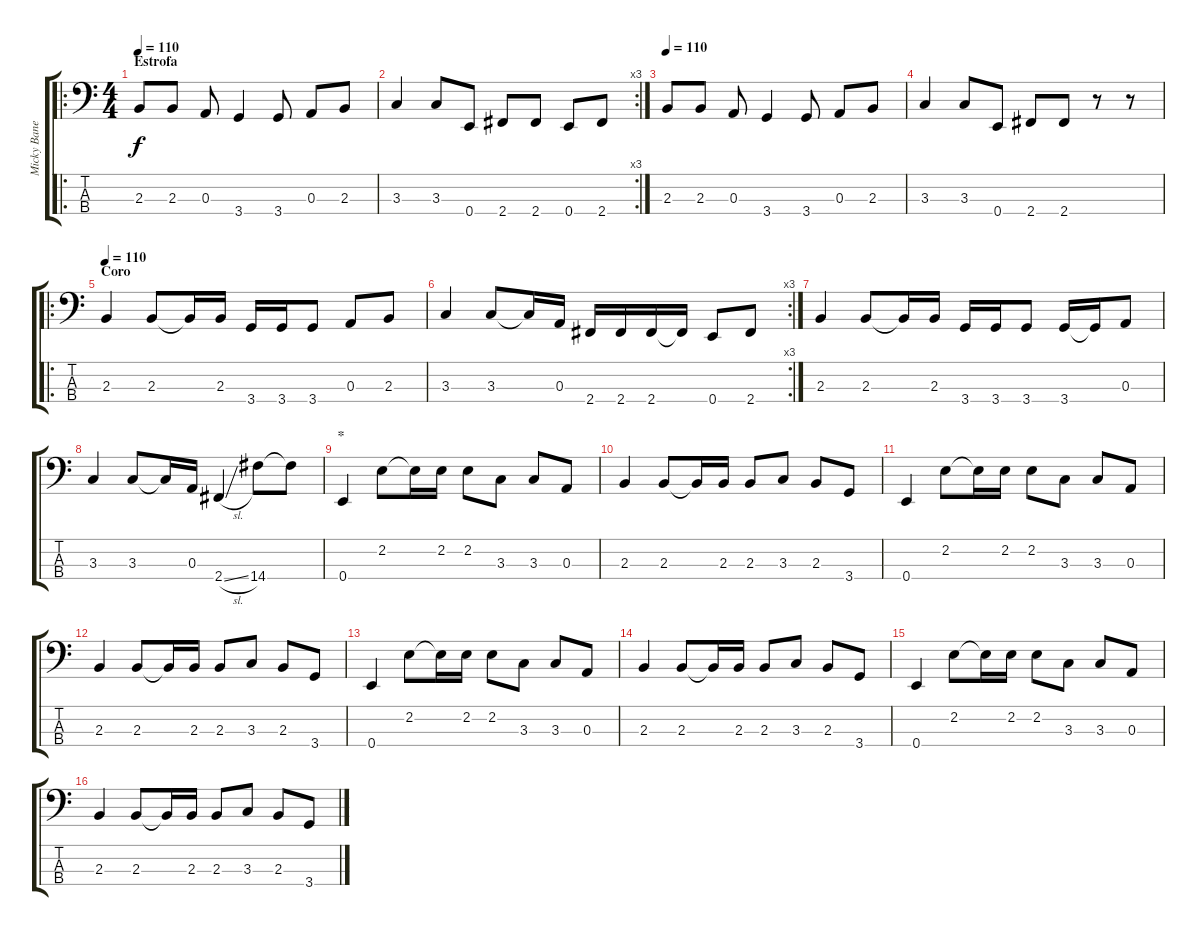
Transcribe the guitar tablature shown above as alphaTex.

\track ("Micky Bane" "Micky Bane") {instrument electricbasspick}
\staff {score tabs}
\tuning (G2 D2 A1 E1) {hide}
\ro
\ts (4 4)
\section ("" "Estrofa")
\tempo 110
\clef f4
\ks c
2.3.8{dy f} 2.3.8 0.3.8 3.4.4 3.4.8 0.3.8 2.3.8 |
\rc 3
3.3.4 3.3.8 0.4.8 2.4.8 2.4.8 0.4.8 2.4.8 |
\tempo 110
2.3.8 2.3.8 0.3.8 3.4.4 3.4.8 0.3.8 2.3.8 |
3.3.4 3.3.8 0.4.8 2.4.8 2.4.8 r.8 r.8 |
\ro
\section ("" "Coro")
\tempo 110
2.3.4 2.3.8 2.3{t}.16 2.3.16 3.4.16 3.4.16 3.4.8 0.3.8 2.3.8 |
\rc 3
3.3.4 3.3.8 3.3{t}.16 0.3.16 2.4.16 2.4.16 2.4.16 2.4{t}.16 0.4.8 2.4.8 |
2.3.4 2.3.8 2.3{t}.16 2.3.16 3.4.16 3.4.16 3.4.8 3.4.16 3.4{t}.16 0.3.8 |
3.3.4 3.3.8 3.3{t}.16 0.3.16 2.4{sl}.4 14.4.8 14.4{t}.8 |
\section ("" "*")
0.4.4 2.2.8 2.2{t}.16 2.2.16 2.2.8 3.3.8 3.3.8 0.3.8 |
2.3.4 2.3.8 2.3{t}.16 2.3.16 2.3.8 3.3.8 2.3.8 3.4.8 |
0.4.4 2.2.8 2.2{t}.16 2.2.16 2.2.8 3.3.8 3.3.8 0.3.8 |
2.3.4 2.3.8 2.3{t}.16 2.3.16 2.3.8 3.3.8 2.3.8 3.4.8 |
0.4.4 2.2.8 2.2{t}.16 2.2.16 2.2.8 3.3.8 3.3.8 0.3.8 |
2.3.4 2.3.8 2.3{t}.16 2.3.16 2.3.8 3.3.8 2.3.8 3.4.8 |
0.4.4 2.2.8 2.2{t}.16 2.2.16 2.2.8 3.3.8 3.3.8 0.3.8 |
2.3.4 2.3.8 2.3{t}.16 2.3.16 2.3.8 3.3.8 2.3.8 3.4.8
